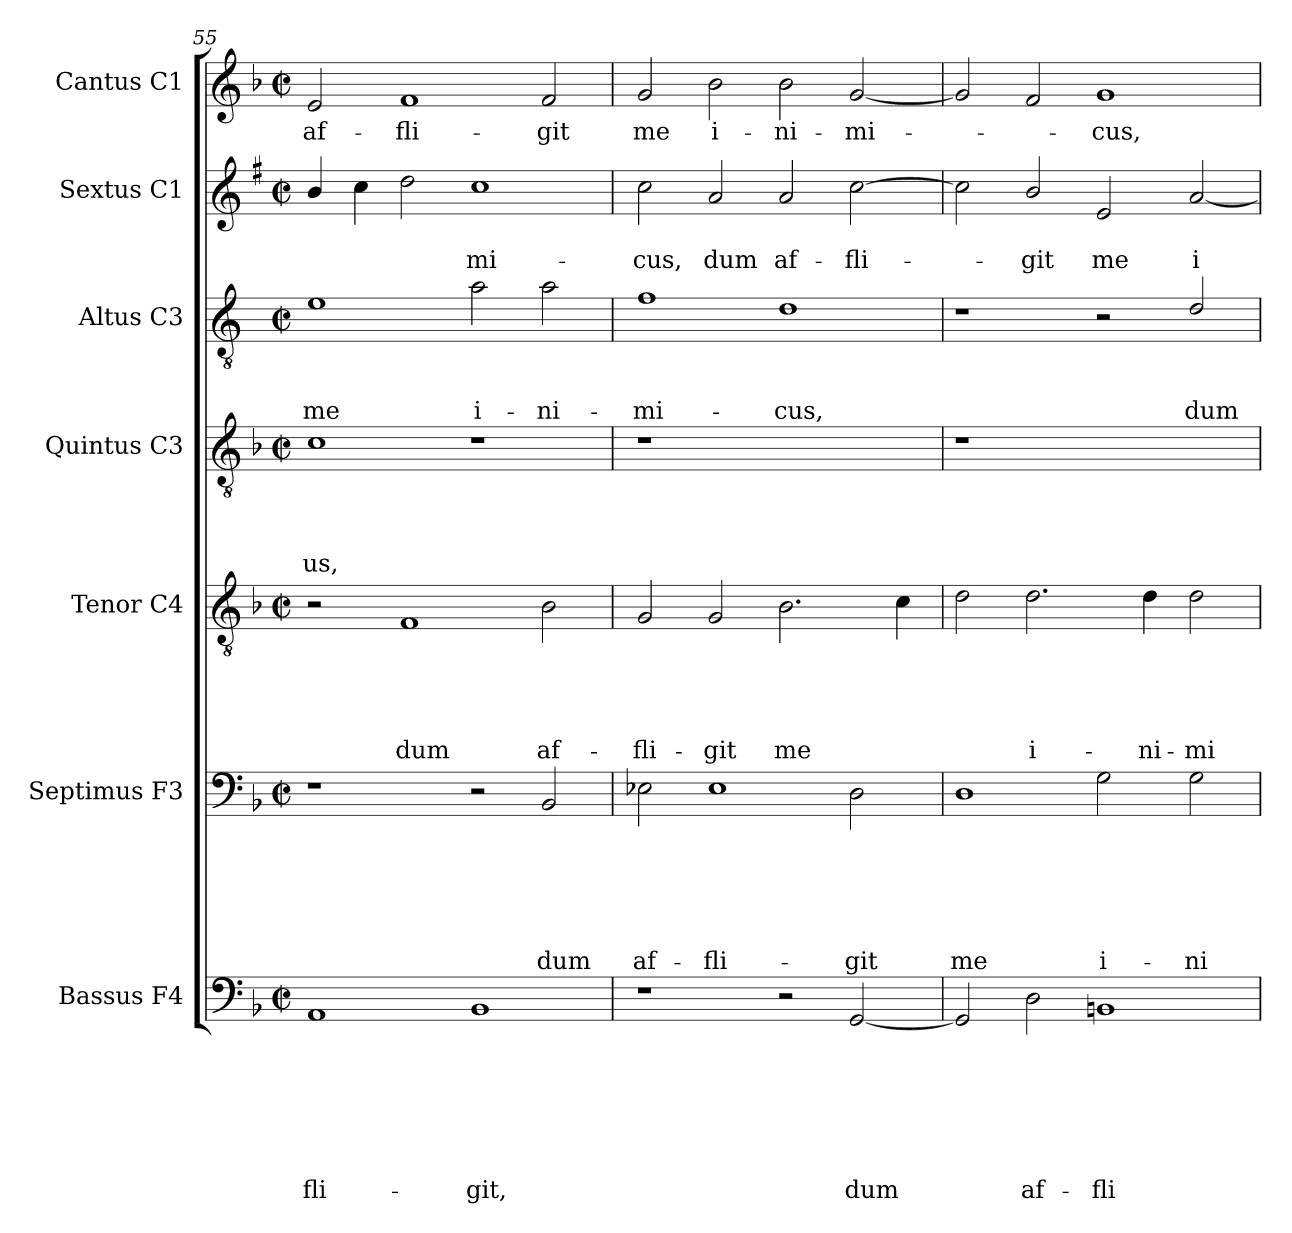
**kern	**text	**text	**text	**text	**text	**text	**text	**kern	**text	**text	**text	**text	**text	**text	**kern	**text	**text	**text	**text	**text	**kern	**text	**text	**text	**text	**kern	**text	**text	**text	**kern	**text	**text	**kern	**text
*part7	*part7	*part7	*part7	*part7	*part7	*part7	*part7	*part6	*part6	*part6	*part6	*part6	*part6	*part6	*part5	*part5	*part5	*part5	*part5	*part5	*part4	*part4	*part4	*part4	*part4	*part3	*part3	*part3	*part3	*part2	*part2	*part2	*part1	*part1
*staff7	*staff7	*staff7	*staff7	*staff7	*staff7	*staff7	*staff7	*staff6	*staff6	*staff6	*staff6	*staff6	*staff6	*staff6	*staff5	*staff5	*staff5	*staff5	*staff5	*staff5	*staff4	*staff4	*staff4	*staff4	*staff4	*staff3	*staff3	*staff3	*staff3	*staff2	*staff2	*staff2	*staff1	*staff1
*I"Bassus F4	*	*	*	*	*	*	*	*I"Septimus F3	*	*	*	*	*	*	*I"Tenor C4	*	*	*	*	*	*I"Quintus C3	*	*	*	*	*I"Altus C3	*	*	*	*I"Sextus C1	*	*	*I"Cantus C1	*
*I'B	*	*	*	*	*	*	*	*	*	*	*	*	*	*	*	*	*	*	*	*	*	*	*	*	*	*	*	*	*	*	*	*	*I'C	*
*clefF4	*	*	*	*	*	*	*	*clefF4	*	*	*	*	*	*	*clefGv2	*	*	*	*	*	*clefGv2	*	*	*	*	*clefGv2	*	*	*	*clefG2	*	*	*clefG2	*
*	*	*	*	*	*	*	*	*	*	*	*	*	*	*	*	*	*	*	*	*	*	*	*	*	*	*ITrd4c7	*	*	*	*ITrd1c2	*	*	*	*
*k[b-]	*	*	*	*	*	*	*	*k[b-]	*	*	*	*	*	*	*k[b-]	*	*	*	*	*	*k[b-]	*	*	*	*	*k[b-]	*	*	*	*k[b-]	*	*	*k[b-]	*
*F:	*	*	*	*	*	*	*	*F:	*	*	*	*	*	*	*F:	*	*	*	*	*	*F:	*	*	*	*	*F:	*	*	*	*F:	*	*	*F:	*
*M2/2	*	*	*	*	*	*	*	*M2/2	*	*	*	*	*	*	*M2/2	*	*	*	*	*	*M2/2	*	*	*	*	*M2/2	*	*	*	*M2/2	*	*	*M2/2	*
*met(c|)	*	*	*	*	*	*	*	*met(c|)	*	*	*	*	*	*	*met(c|)	*	*	*	*	*	*met(c|)	*	*	*	*	*met(c|)	*	*	*	*met(c|)	*	*	*met(c|)	*
=55	=55	=55	=55	=55	=55	=55	=55	=55	=55	=55	=55	=55	=55	=55	=55	=55	=55	=55	=55	=55	=55	=55	=55	=55	=55	=55	=55	=55	=55	=55	=55	=55	=55	=55
!	!	!	!	!	!	!	!LO:LY:b	!	!	!	!	!	!	!	!	!	!	!	!	!	!	!	!	!	!LO:LY:b	!	!	!	!LO:LY:b	!	!	!	!	!LO:LY:b
1AA	.	.	.	.	.	.	-fli-	1r	.	.	.	.	.	.	2r	.	.	.	.	.	1c	.	.	.	-us,	1A	.	.	me	4a/	.	.	2e/	af-
.	.	.	.	.	.	.	.	.	.	.	.	.	.	.	.	.	.	.	.	.	.	.	.	.	.	.	.	.	.	4b-\	.	.	.	.
!	!	!	!	!	!	!	!	!	!	!	!	!	!	!	!	!	!	!	!	!LO:LY:b	!	!	!	!	!	!	!	!	!	!	!	!	!	!LO:LY:b
.	.	.	.	.	.	.	.	.	.	.	.	.	.	.	1F	.	.	.	.	dum	.	.	.	.	.	.	.	.	.	2cc\	.	.	1f	-fli-
!	!	!	!	!	!	!	!LO:LY:b	!	!	!	!	!	!	!	!	!	!	!	!	!	!	!	!	!	!	!	!	!	!LO:LY:b	!	!	!LO:LY:b	!	!
1BB-	.	.	.	.	.	.	-git,	2r	.	.	.	.	.	.	.	.	.	.	.	.	1r	.	.	.	.	2d\	.	.	i-	1b-	.	-mi-	.	.
!	!	!	!	!	!	!	!	!	!	!	!	!	!	!LO:LY:b	!	!	!	!	!	!LO:LY:b	!	!	!	!	!	!	!	!	!LO:LY:b	!	!	!	!	!LO:LY:b
.	.	.	.	.	.	.	.	2BB-/	.	.	.	.	.	dum	2B-\	.	.	.	.	af-	.	.	.	.	.	2d\	.	.	-ni-	.	.	.	2f/	-git
=56	=56	=56	=56	=56	=56	=56	=56	=56	=56	=56	=56	=56	=56	=56	=56	=56	=56	=56	=56	=56	=56	=56	=56	=56	=56	=56	=56	=56	=56	=56	=56	=56	=56	=56
!	!	!	!	!	!	!	!	!	!	!	!	!	!	!LO:LY:b	!	!	!	!	!	!LO:LY:b	!	!	!	!	!	!	!	!	!LO:LY:b	!	!	!LO:LY:b	!	!LO:LY:b
1r	.	.	.	.	.	.	.	2E-X\	.	.	.	.	.	af-	2G/	.	.	.	.	-fli-	1r	.	.	.	.	1B-	.	.	-mi-	2b-\	.	-cus,	2g/	me
!	!	!	!	!	!	!	!	!	!	!	!	!	!	!LO:LY:b	!	!	!	!	!	!LO:LY:b	!	!	!	!	!	!	!	!	!	!	!	!LO:LY:b	!	!LO:LY:b
.	.	.	.	.	.	.	.	1E-	.	.	.	.	.	-fli-	2G/	.	.	.	.	-git	.	.	.	.	.	.	.	.	.	2g/	.	dum	2b-\	i-
!	!	!	!	!	!	!	!	!	!	!	!	!	!	!	!	!	!	!	!	!LO:LY:b	!	!	!	!	!	!	!	!	!LO:LY:b	!	!	!LO:LY:b	!	!LO:LY:b
2r	.	.	.	.	.	.	.	.	.	.	.	.	.	.	2.B-\	.	.	.	.	me	1ryy	.	.	.	.	1G	.	.	-cus,	2g/	.	af-	2b-\	-ni-
!	!	!	!	!	!	!	!LO:LY:b	!	!	!	!	!	!	!LO:LY:b	!	!	!	!	!	!	!	!	!	!	!	!	!	!	!	!	!	!LO:LY:b	!	!LO:LY:b
[2GG/	.	.	.	.	.	.	dum	2D\	.	.	.	.	.	-git	.	.	.	.	.	.	.	.	.	.	.	.	.	.	.	[2b-\	.	-fli-	[2g/	-mi-
.	.	.	.	.	.	.	.	.	.	.	.	.	.	.	4c\	.	.	.	.	.	.	.	.	.	.	.	.	.	.	.	.	.	.	.
=57	=57	=57	=57	=57	=57	=57	=57	=57	=57	=57	=57	=57	=57	=57	=57	=57	=57	=57	=57	=57	=57	=57	=57	=57	=57	=57	=57	=57	=57	=57	=57	=57	=57	=57
!	!	!	!	!	!	!	!	!	!	!	!	!	!	!LO:LY:b	!	!	!	!	!	!	!	!	!	!	!	!	!	!	!	!	!	!	!	!
2GG/]	.	.	.	.	.	.	.	1D	.	.	.	.	.	me	2d\	.	.	.	.	.	1r	.	.	.	.	1r	.	.	.	2b-\]	.	.	2g/]	.
!	!	!	!	!	!	!	!LO:LY:b	!	!	!	!	!	!	!	!	!	!	!	!	!LO:LY:b	!	!	!	!	!	!	!	!	!	!	!	!LO:LY:b	!	!
2D\	.	.	.	.	.	.	af-	.	.	.	.	.	.	.	2.d\	.	.	.	.	i-	.	.	.	.	.	.	.	.	.	2a/	.	-git	2f/	.
!	!	!	!	!	!	!	!LO:LY:b	!	!	!	!	!	!	!LO:LY:b	!	!	!	!	!	!	!	!	!	!	!	!	!	!	!	!	!	!LO:LY:b	!	!LO:LY:b
1BBn	.	.	.	.	.	.	-fli-	2G\	.	.	.	.	.	i-	.	.	.	.	.	.	1ryy	.	.	.	.	2r	.	.	.	2d/	.	me	1g	-cus,
!	!	!	!	!	!	!	!	!	!	!	!	!	!	!	!	!	!	!	!	!LO:LY:b	!	!	!	!	!	!	!	!	!	!	!	!	!	!
.	.	.	.	.	.	.	.	.	.	.	.	.	.	.	4d\	.	.	.	.	-ni-	.	.	.	.	.	.	.	.	.	.	.	.	.	.
!	!	!	!	!	!	!	!	!	!	!	!	!	!	!LO:LY:b	!	!	!	!	!	!LO:LY:b	!	!	!	!	!	!	!	!	!LO:LY:b	!	!	!LO:LY:b	!	!
.	.	.	.	.	.	.	.	2G\	.	.	.	.	.	-ni-	2d\	.	.	.	.	-mi-	.	.	.	.	.	2G/	.	.	dum	[2g/	.	i-	.	.
=	=	=	=	=	=	=	=	=	=	=	=	=	=	=	=	=	=	=	=	=	=	=	=	=	=	=	=	=	=	=	=	=	=	=
*-	*-	*-	*-	*-	*-	*-	*-	*-	*-	*-	*-	*-	*-	*-	*-	*-	*-	*-	*-	*-	*-	*-	*-	*-	*-	*-	*-	*-	*-	*-	*-	*-	*-	*-
